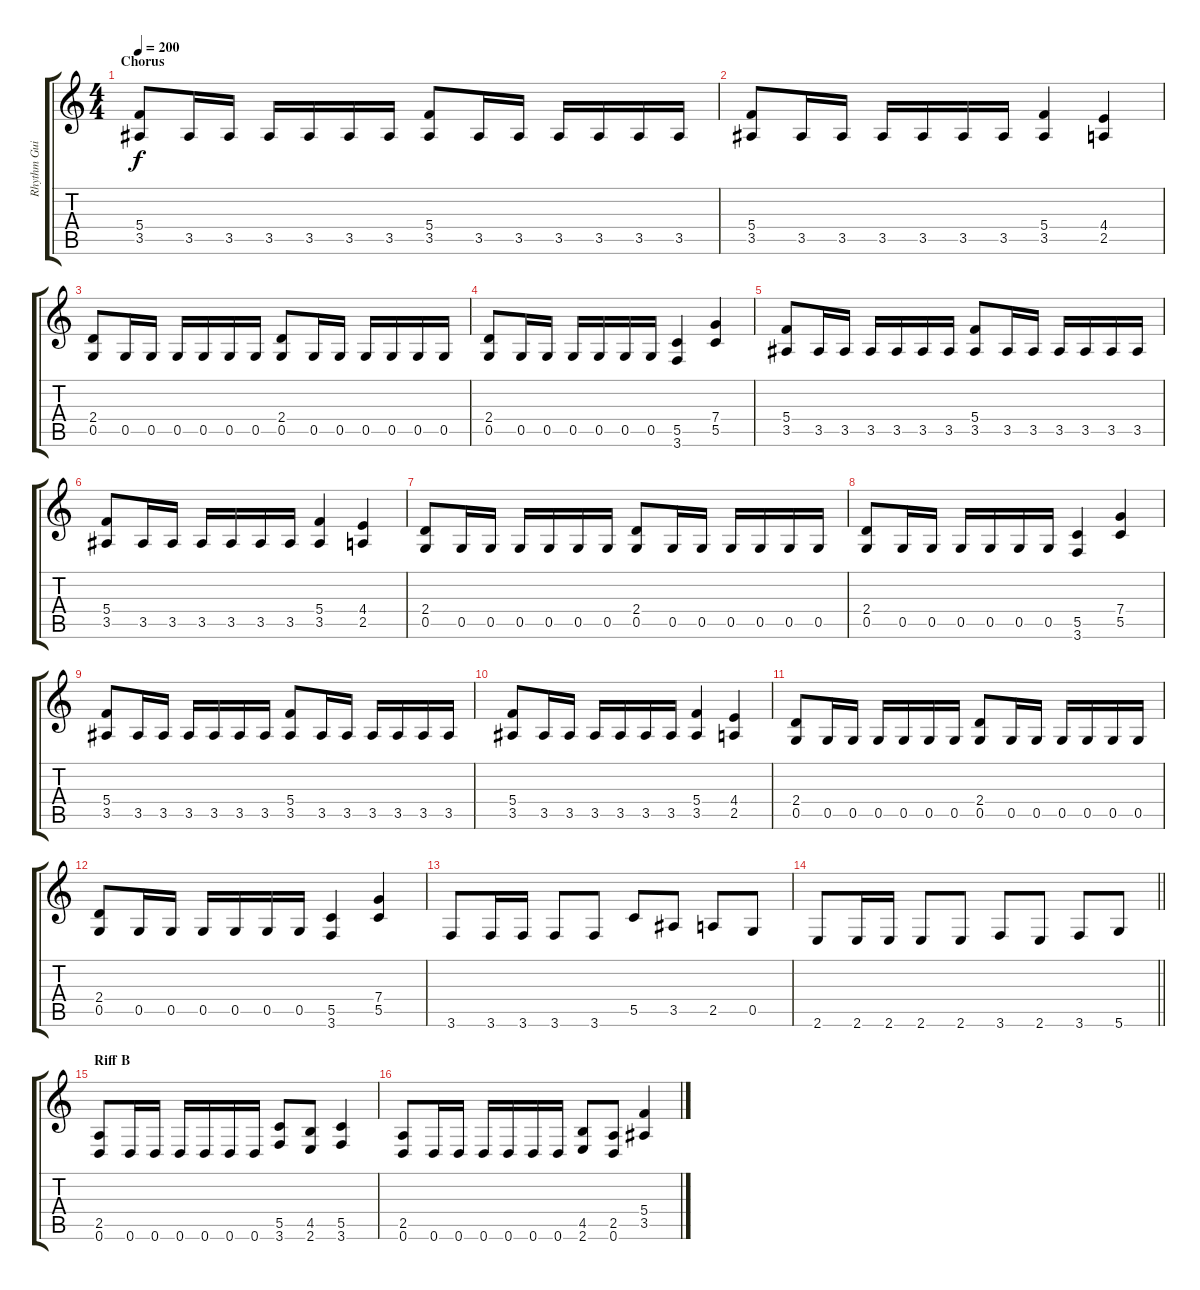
\track ("Rhythm Guitar (Mille)" "Rhythm Gui") {instrument distortionguitar}
\staff {score tabs}
\tuning (D4 A3 F3 C3 G2 D2) {hide}
\ts (4 4)
\section ("" "Chorus")
\tempo 200
\clef g2
\ks c
(5.4 3.5).8{dy f} 3.5.16 3.5.16 3.5.16 3.5.16 3.5.16 3.5.16 (5.4 3.5).8 3.5.16 3.5.16 3.5.16 3.5.16 3.5.16 3.5.16 |
(5.4 3.5).8 3.5.16 3.5.16 3.5.16 3.5.16 3.5.16 3.5.16 (5.4 3.5).4 (4.4 2.5).4 |
(2.4 0.5).8 0.5.16 0.5.16 0.5.16 0.5.16 0.5.16 0.5.16 (2.4 0.5).8 0.5.16 0.5.16 0.5.16 0.5.16 0.5.16 0.5.16 |
(2.4 0.5).8 0.5.16 0.5.16 0.5.16 0.5.16 0.5.16 0.5.16 (5.5 3.6).4 (7.4 5.5).4 |
(5.4 3.5).8 3.5.16 3.5.16 3.5.16 3.5.16 3.5.16 3.5.16 (5.4 3.5).8 3.5.16 3.5.16 3.5.16 3.5.16 3.5.16 3.5.16 |
(5.4 3.5).8 3.5.16 3.5.16 3.5.16 3.5.16 3.5.16 3.5.16 (5.4 3.5).4 (4.4 2.5).4 |
(2.4 0.5).8 0.5.16 0.5.16 0.5.16 0.5.16 0.5.16 0.5.16 (2.4 0.5).8 0.5.16 0.5.16 0.5.16 0.5.16 0.5.16 0.5.16 |
(2.4 0.5).8 0.5.16 0.5.16 0.5.16 0.5.16 0.5.16 0.5.16 (5.5 3.6).4 (7.4 5.5).4 |
(5.4 3.5).8 3.5.16 3.5.16 3.5.16 3.5.16 3.5.16 3.5.16 (5.4 3.5).8 3.5.16 3.5.16 3.5.16 3.5.16 3.5.16 3.5.16 |
(5.4 3.5).8 3.5.16 3.5.16 3.5.16 3.5.16 3.5.16 3.5.16 (5.4 3.5).4 (4.4 2.5).4 |
(2.4 0.5).8 0.5.16 0.5.16 0.5.16 0.5.16 0.5.16 0.5.16 (2.4 0.5).8 0.5.16 0.5.16 0.5.16 0.5.16 0.5.16 0.5.16 |
(2.4 0.5).8 0.5.16 0.5.16 0.5.16 0.5.16 0.5.16 0.5.16 (5.5 3.6).4 (7.4 5.5).4 |
3.6.8 3.6.16 3.6.16 3.6.8 3.6.8 5.5.8 3.5.8 2.5.8 0.5.8 |
\barLineRight lightlight
2.6.8 2.6.16 2.6.16 2.6.8 2.6.8 3.6.8 2.6.8 3.6.8 5.6.8 |
\section ("" "Riff B")
(2.5 0.6).8 0.6.16 0.6.16 0.6.16 0.6.16 0.6.16 0.6.16 (5.5 3.6).8 (4.5 2.6).8 (5.5 3.6).4 |
(2.5 0.6).8 0.6.16 0.6.16 0.6.16 0.6.16 0.6.16 0.6.16 (4.5 2.6).8 (2.5 0.6).8 (5.4 3.5).4
